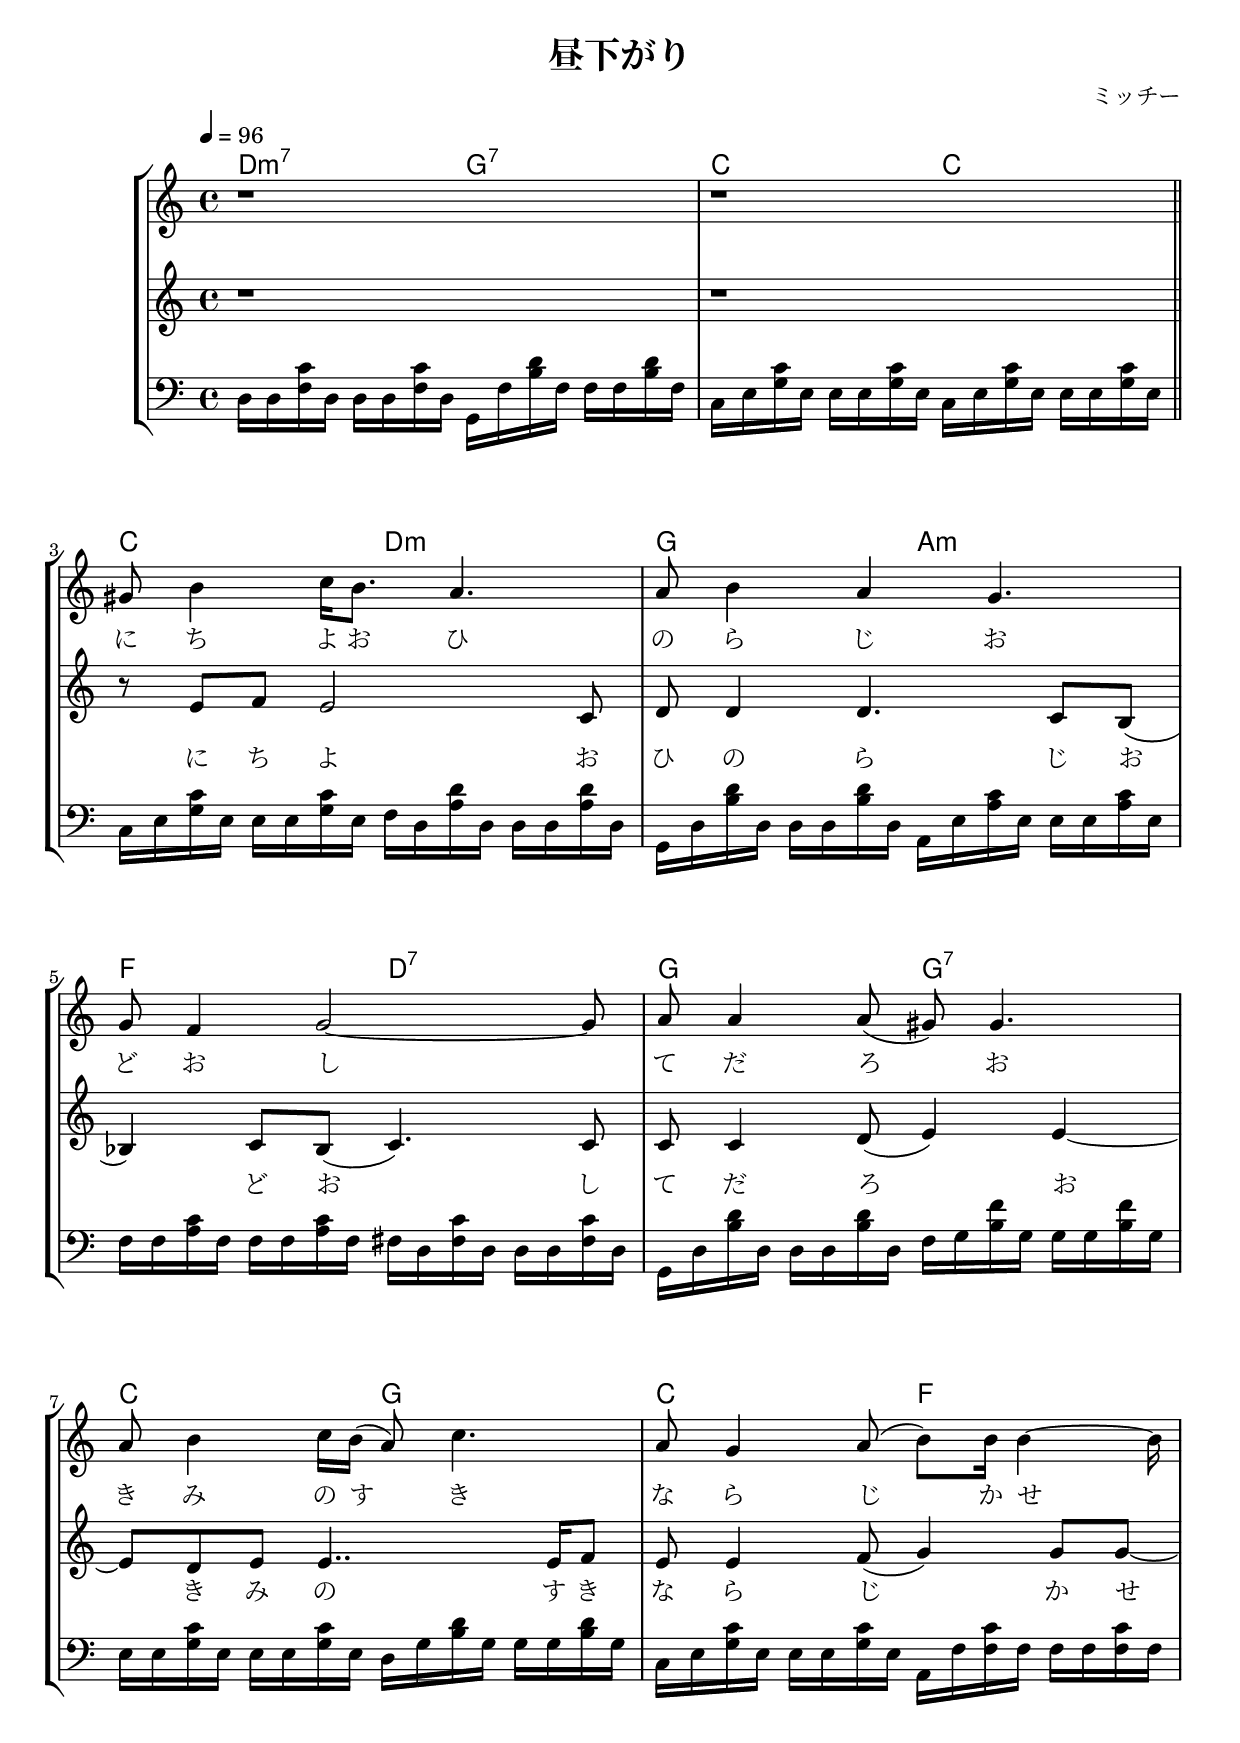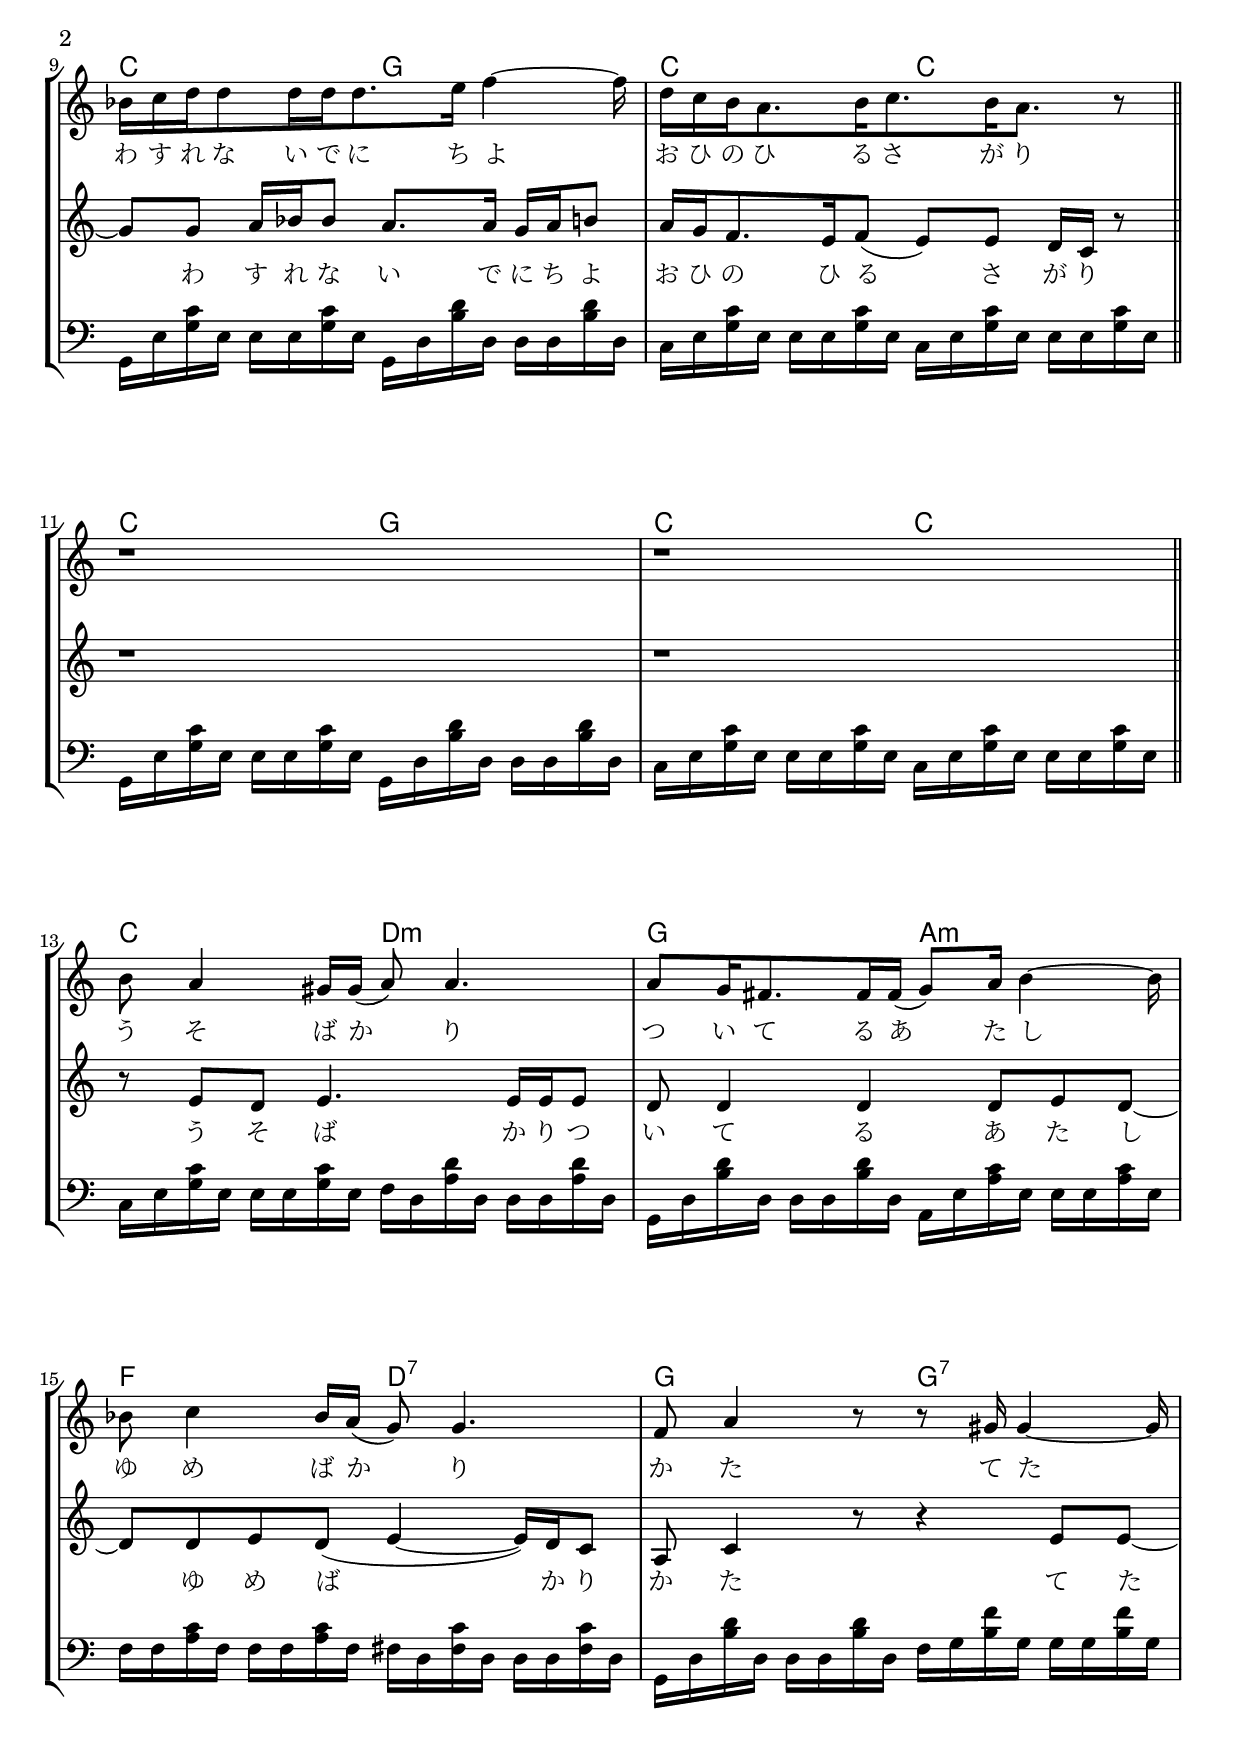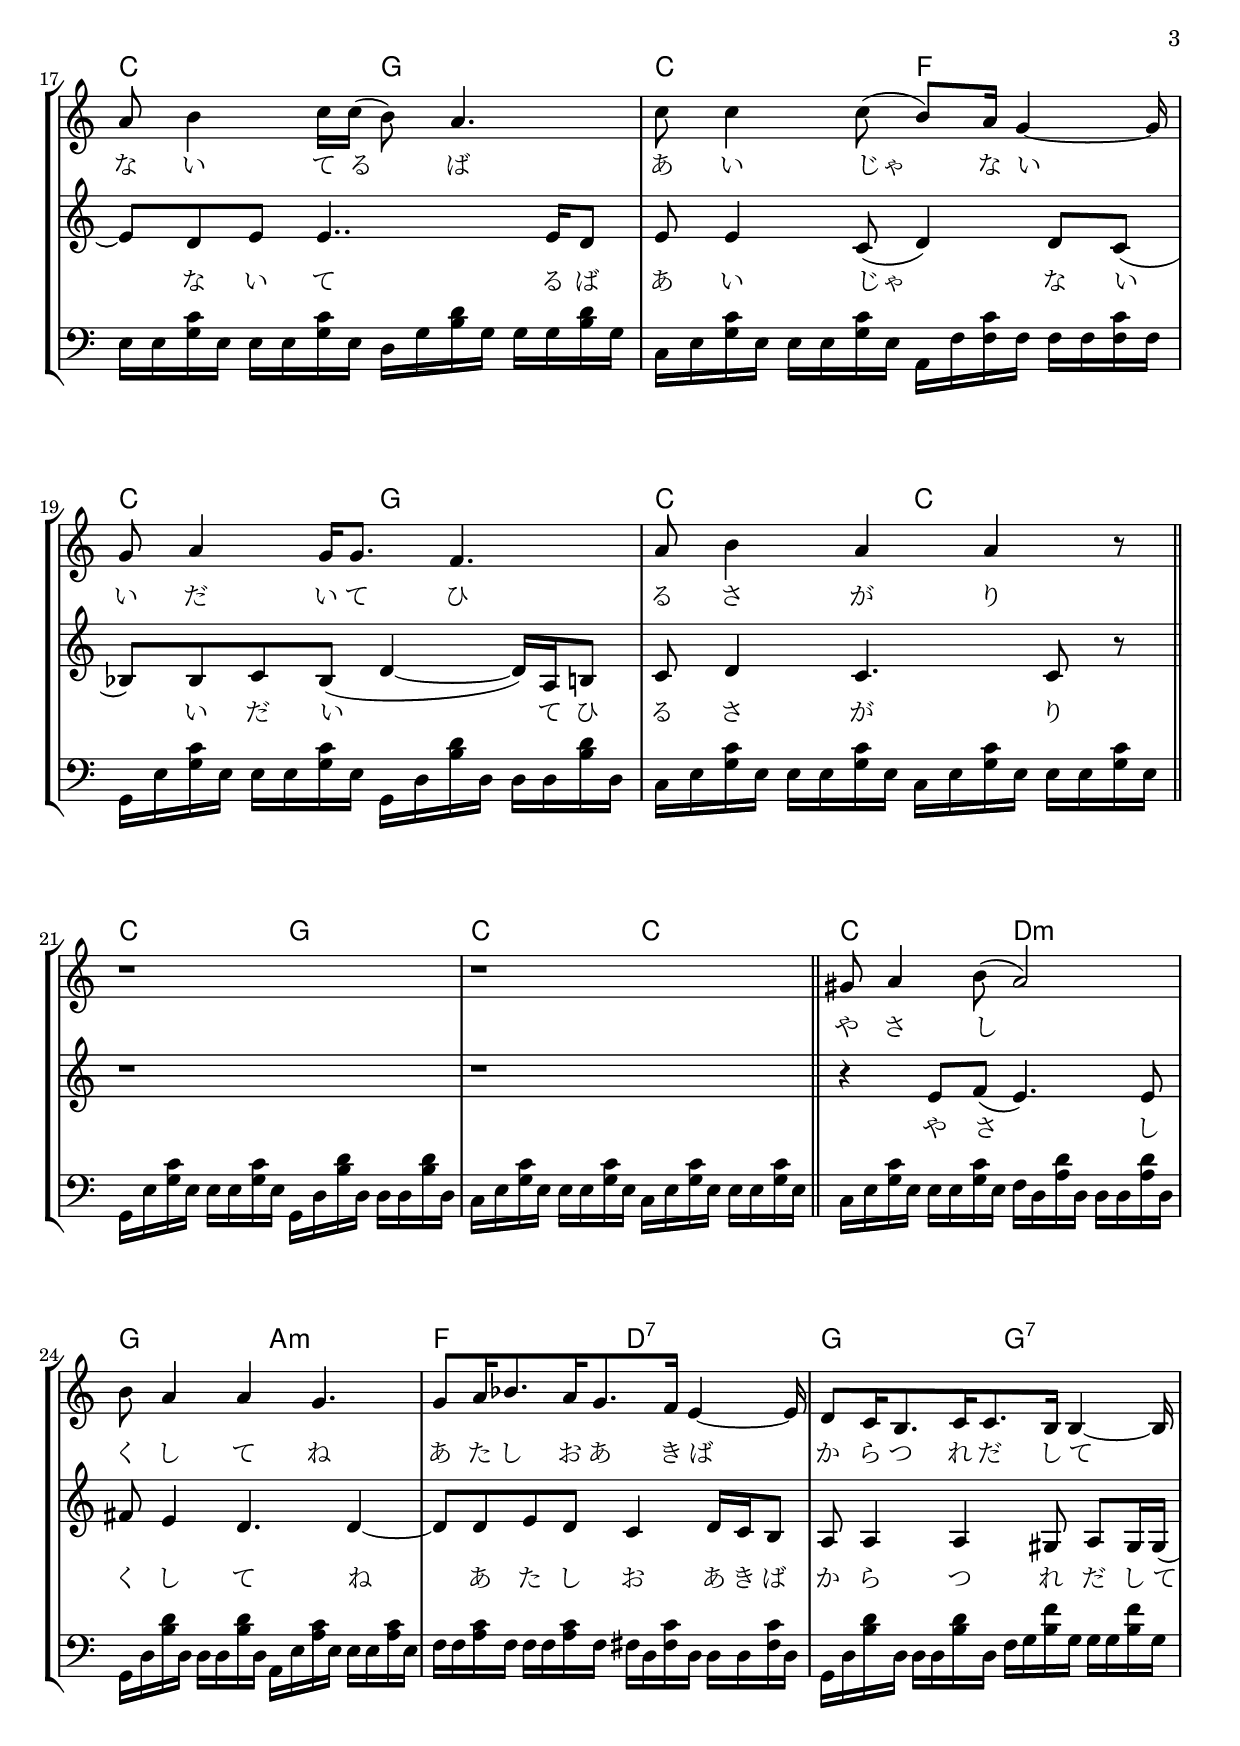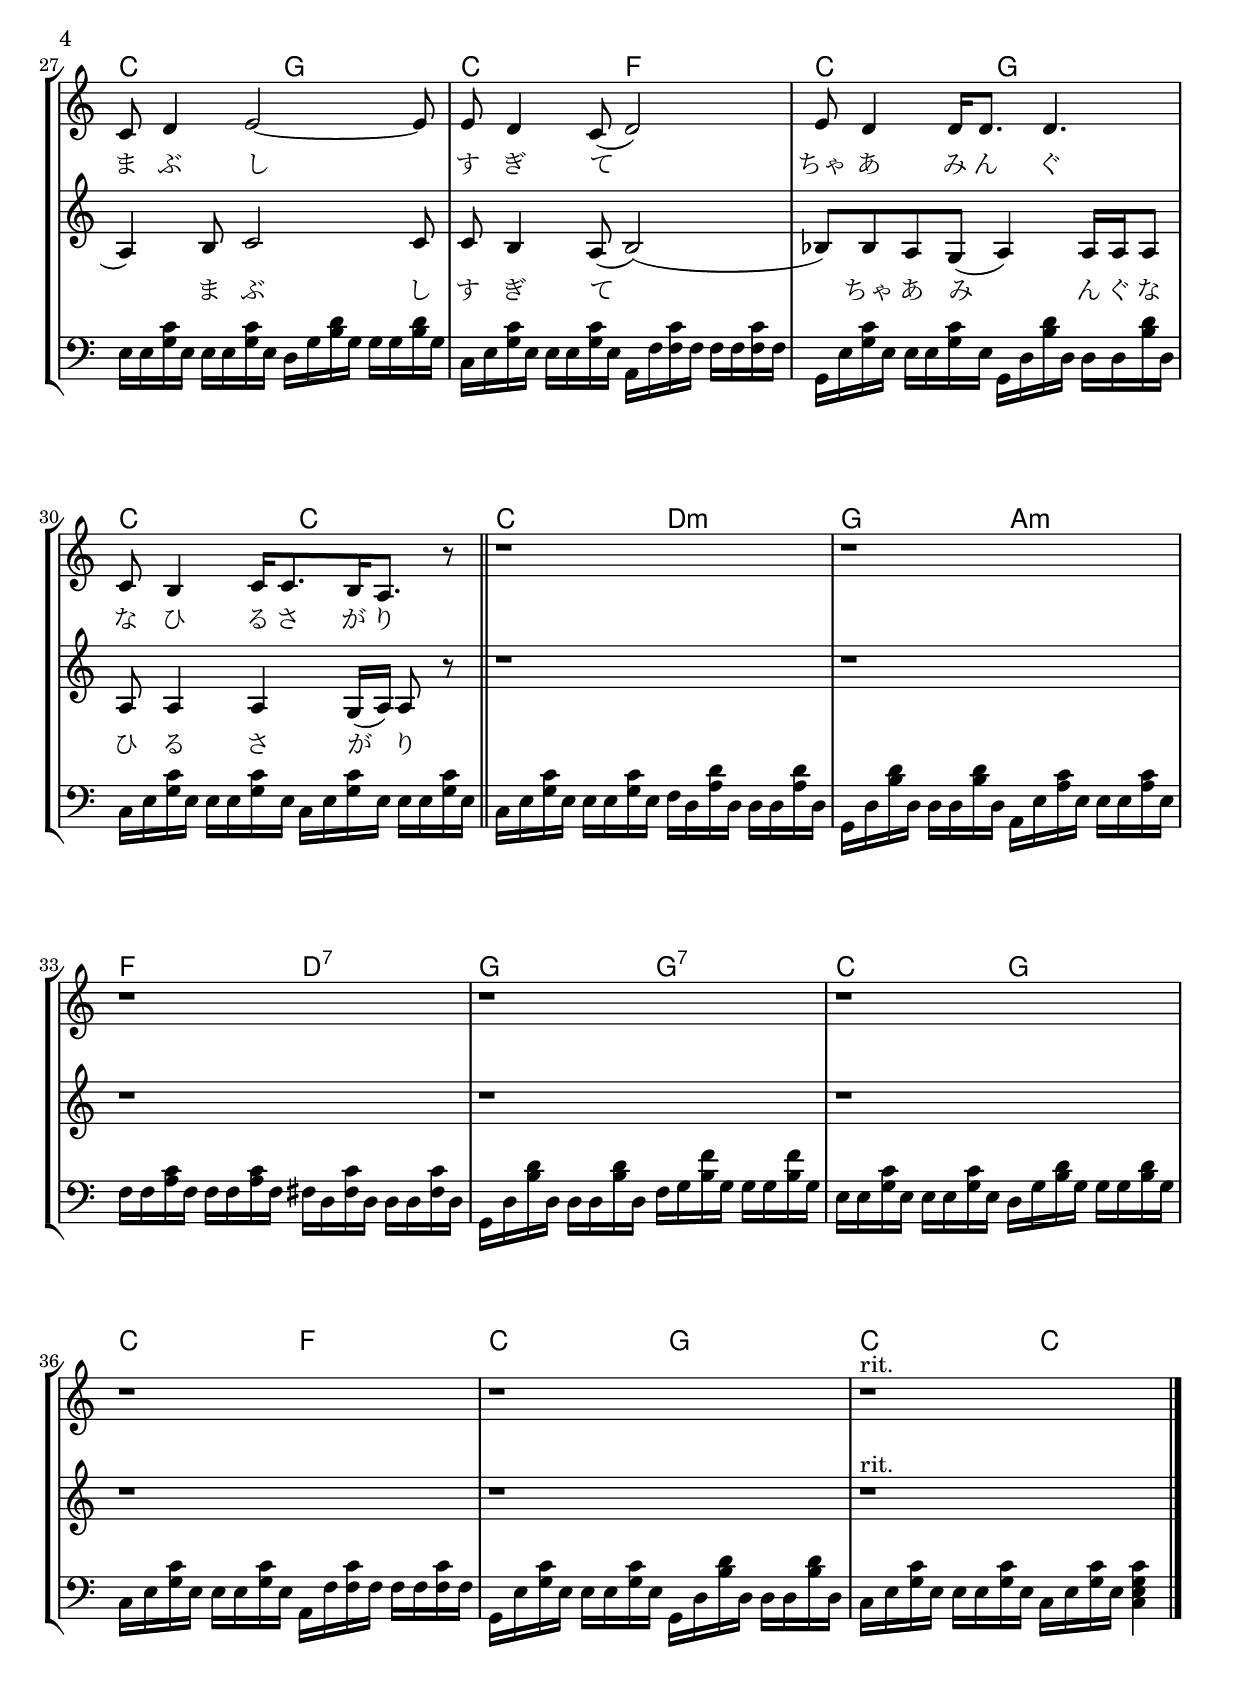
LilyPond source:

\version "2.12.1"

\header {
	title = \markup {昼下がり}
	composer = \markup \center-column {ミッチー}
}

harmony = \chordmode {
	d2:min7 g:7 c c 

	c d:m g a:m f d:7 g g:7 c g c f c g c c 

	c g c c 

	c d:m g a:m f d:7 g g:7 c g c f c g c c 

	c g c c 

	c d:m g a:m f d:7 g g:7 c g c f c g c c 

	c d:m g a:m f d:7 g g:7 c g c f c g c c 
}

melody = {
	\key c \major
	\tempo 4 = 96
	r1 | r1   
	\set Staff.midiInstrument = #"fss0.35"
	gis'8  b'4  c''16  b'8.  a'4. 
	a'8  b'4  a'4  g'4. 
	g'8  f'4  g'2~g'8 
	a'8  a'4  a'8  (gis'8)  gis'4. 
	a'8  b'4  c''16  b'16  (a'8)  c''4. 
	a'8  g'4  a'8  (b'8)  b'16  b'4~b'16 
	bes'16  c''16  d''16  d''8  d''16  d''16  d''8.  e''16  f''4~f''16 
	d''16  c''16  b'16  a'8.  b'16  c''8.  b'16  a'8.  	r8 	r1 | r1   
	\set Staff.midiInstrument = #"fss0.35"
	b'8  a'4  gis'16  gis'16  (a'8)  a'4. 
	a'8  g'16  fis'8.  fis'16  fis'16  (g'8)  a'16  b'4~b'16 
	bes'8  c''4  bes'16  a'16  (g'8)  g'4. 
	f'8  a'4  r8  r8  gis'16  gis'4~gis'16 
	a'8  b'4  c''16  c''16  (b'8)  a'4. 
	c''8  c''4  c''8  (b'8)  a'16  g'4~g'16 
	g'8  a'4  g'16  g'8.  f'4. 
	a'8  b'4  a'4  a'4  	r8 	r1 | r1   
	\set Staff.midiInstrument = #"fss0.35"
	gis'8  a'4  b'8  (a'2) 
	b'8  a'4  a'4  g'4. 
	g'8  a'16  bes'8.  a'16  g'8.  f'16  e'4~e'16 
	d'8  c'16  b8.  c'16  c'8.  b16  b4~b16 
	c'8  d'4  e'2~e'8 
	e'8  d'4  c'8  (d'2) 
	e'8  d'4  d'16  d'8.  d'4. 
	c'8  b4  c'16  c'8.  b16  a8.  	r8 	r1 | r1 | r1 | r1 | r1 | r1 | r1 | r1^"rit." \bar "|."
}

words = \lyricmode {
	
	に  ち  よ  お  ひ  の  ら  じ  お  ど  お  し  て  だ  ろ  お  き  み  の  す  き  な  ら  じ  か  せ  わ  す  れ  な  い  で  に  ち  よ  お  ひ  の  ひ  る  さ  が  り  
	
	う  そ  ば  か  り  つ  い  て  る  あ  た  し  ゆ  め  ば  か  り  か  た  て  た  な  い  て  る  ば  あ  い  じゃ  な  い  い  だ  い  て  ひ  る  さ  が  り  
	
	や  さ  し  く  し  て  ね  あ  た  し  お  あ  き  ば  か  ら  つ  れ  だ  し  て  ま  ぶ  し  す  ぎ  て  ちゃ  あ  み  ん  ぐ  な  ひ  る  さ  が  り  
	
}

secondmelody = {
	\key c \major
	\tempo 4 = 96
	r1 | r1   
	\set Staff.midiInstrument = #"fss0.32"
	r8 e'8  f'8  e'2  c'8 
	d'8  d'4  d'4.  c'8  b8 
	(bes4)  c'8  bes8  (c'4.)  c'8 
	c'8  c'4  d'8  (e'4)  e'4~ 
	e'8  d'8  e'8  e'4..  e'16  f'8 
	e'8  e'4  f'8  (g'4)  g'8  g'8~ 
	g'8  g'8  a'16  bes'16  bes'8  a'8.  a'16  g'16  a'16  b'8 
	a'16  g'16  f'8.  e'16  f'8  (e'8)  e'8  d'16  c'16  	r8 	r1 | r1   
	\set Staff.midiInstrument = #"fss0.32"
	r8 e'8  d'8  e'4.  e'16  e'16  e'8 
	d'8  d'4  d'4  d'8  e'8  d'8~ 
	d'8  d'8  e'8  d'8  (e'4~e'16)  d'16  c'8 
	a8  c'4  r8  r4  e'8  e'8~ 
	e'8  d'8  e'8  e'4..  e'16  d'8 
	e'8  e'4  c'8  (d'4)  d'8  c'8 
	(bes8)  bes8  c'8  bes8  (d'4~d'16)  a16  b8 
	c'8  d'4  c'4.  c'8  	r8 	r1 | r1   
	\set Staff.midiInstrument = #"fss0.32"
	r4 e'8  f'8  (e'4.)  e'8 
	fis'8  e'4  d'4.  d'4~ 
	d'8  d'8  e'8  d'8  c'4  d'16  c'16  b8 
	a8  a4  a4  gis8  a8  gis16  gis16 
	(a4)  b8  c'2  c'8 
	c'8  b4  a8  (b2) 
	(bes8)  bes8  a8  g8  (a4)  a16  a16  a8 
	a8  a4  a4  g16  (a16)  a8  	r8 	r1 | r1 | r1 | r1 | r1 | r1 | r1 | r1^"rit." \bar "|."
}

secondwords = \lyricmode {
	
	に  ち  よ  お  ひ  の  ら  じ  お  ど  お  し  て  だ  ろ  お  き  み  の  す  き  な  ら  じ  か  せ  わ  す  れ  な  い  で  に  ち  よ  お  ひ  の  ひ  る  さ  が  り  
	
	う  そ  ば  か  り  つ  い  て  る  あ  た  し  ゆ  め  ば  か  り  か  た  て  た  な  い  て  る  ば  あ  い  じゃ  な  い  い  だ  い  て  ひ  る  さ  が  り  
	
	や  さ  し  く  し  て  ね  あ  た  し  お  あ  き  ば  か  ら  つ  れ  だ  し  て  ま  ぶ  し  す  ぎ  て  ちゃ  あ  み  ん  ぐ  な  ひ  る  さ  が  り  
	
}

tempochange = {
	\tempo 4 = 96
	r1 | r1 \bar "||"
	\tempo 4 = 96
	r1 | r1 | r1 | r1 | r1 | r1 | r1 | r1 \bar "||"
	\tempo 4 = 96
	r1 | r1 \bar "||"
	\tempo 4 = 96
	r1 | r1 | r1 | r1 | r1 | r1 | r1 | r1 \bar "||"
	\tempo 4 = 96
	r1 | r1 \bar "||"
	\tempo 4 = 96
	r1 | r1 | r1 | r1 | r1 | r1 | r1 | r1 \bar "||"
	\tempo 4 = 96
	r1 | r1 | r1 | r1 | r1 | r1 | r1 | \tempo 4 = 72 r2 \tempo 4 = 64 r2 \bar "|."
}

mainacc = {
	\clef bass
	\set Staff.midiInstrument = #"Bagpipe"
	\key c \major
	\tempo 4 = 96
	d16 d <f c'> d d d <f c'> d
	g,16 f <b d'> f f f <b d'> f
	c16 e <g c'> e e e <g c'> e
	c16 e <g c'> e e e <g c'> e
	\bar "||"

	\set Staff.midiInstrument = #"Bagpipe"
	c16 e <g c'> e e e <g c'> e
	f16 d <a d'> d d d <a d'> d
	g,16 d <b d'> d d d <b d'> d
	a,16 e <a c'> e e e <a c'> e
	f16 f <a c'> f f f <a c'> f
	fis16 d <fis c'> d d d <fis c'> d
	g,16 d <b d'> d d d <b d'> d
	f16 g <b f'> g g g <b f'> g
	e16 e <g c'> e e e <g c'> e
	d16 g <b d'> g g g <b d'> g
	c16 e <g c'> e e e <g c'> e
	a,16 f <f c'> f f f <f c'> f
	g,16 e <g c'> e e e <g c'> e
	g,16 d <b d'> d d d <b d'> d
	c16 e <g c'> e e e <g c'> e
	c16 e <g c'> e e e <g c'> e
	\bar "||"

	\set Staff.midiInstrument = #"Bagpipe"
	g,16 e <g c'> e e e <g c'> e
	g,16 d <b d'> d d d <b d'> d
	c16 e <g c'> e e e <g c'> e
	c16 e <g c'> e e e <g c'> e
	\bar "||"

	\set Staff.midiInstrument = #"Bagpipe"
	c16 e <g c'> e e e <g c'> e
	f16 d <a d'> d d d <a d'> d
	g,16 d <b d'> d d d <b d'> d
	a,16 e <a c'> e e e <a c'> e
	f16 f <a c'> f f f <a c'> f
	fis16 d <fis c'> d d d <fis c'> d
	g,16 d <b d'> d d d <b d'> d
	f16 g <b f'> g g g <b f'> g
	e16 e <g c'> e e e <g c'> e
	d16 g <b d'> g g g <b d'> g
	c16 e <g c'> e e e <g c'> e
	a,16 f <f c'> f f f <f c'> f
	g,16 e <g c'> e e e <g c'> e
	g,16 d <b d'> d d d <b d'> d
	c16 e <g c'> e e e <g c'> e
	c16 e <g c'> e e e <g c'> e
	\bar "||"

	\set Staff.midiInstrument = #"Bagpipe"
	g,16 e <g c'> e e e <g c'> e
	g,16 d <b d'> d d d <b d'> d
	c16 e <g c'> e e e <g c'> e
	c16 e <g c'> e e e <g c'> e
	\bar "||"

	\set Staff.midiInstrument = #"Bagpipe"
	c16 e <g c'> e e e <g c'> e
	f16 d <a d'> d d d <a d'> d
	g,16 d <b d'> d d d <b d'> d
	a,16 e <a c'> e e e <a c'> e
	f16 f <a c'> f f f <a c'> f
	fis16 d <fis c'> d d d <fis c'> d
	g,16 d <b d'> d d d <b d'> d
	f16 g <b f'> g g g <b f'> g
	e16 e <g c'> e e e <g c'> e
	d16 g <b d'> g g g <b d'> g
	c16 e <g c'> e e e <g c'> e
	a,16 f <f c'> f f f <f c'> f
	g,16 e <g c'> e e e <g c'> e
	g,16 d <b d'> d d d <b d'> d
	c16 e <g c'> e e e <g c'> e
	c16 e <g c'> e e e <g c'> e
	\bar "||"

	\set Staff.midiInstrument = #"Bagpipe"
	c16 e <g c'> e e e <g c'> e
	f16 d <a d'> d d d <a d'> d
	g,16 d <b d'> d d d <b d'> d
	a,16 e <a c'> e e e <a c'> e
	f16 f <a c'> f f f <a c'> f
	fis16 d <fis c'> d d d <fis c'> d
	g,16 d <b d'> d d d <b d'> d
	f16 g <b f'> g g g <b f'> g
	e16 e <g c'> e e e <g c'> e
	d16 g <b d'> g g g <b d'> g
	c16 e <g c'> e e e <g c'> e
	a,16 f <f c'> f f f <f c'> f
	g,16 e <g c'> e e e <g c'> e
	g,16 d <b d'> d d d <b d'> d
	c16 e <g c'> e e e <g c'> e
	c16 e <g c'> e <c e g c'>4
	\bar "|."
}

subacc = {
	\clef bass
	\set Staff.midiInstrument = #"Shamisen"
	\key c \major
	\tempo 4 = 96
	d16 <d f c'>16 d8 <d f c'>8 d8
	g,16 <f b d'>16 g,8 <f b d'>8 g,8
	c16 <e g c'>16 c8 <e g c'>8 c8
	c16 <e g c'>16 c8 <e g c'>8 c8
	\bar "||"

	\set Staff.midiInstrument = #"Shamisen"
	c16 <e g c'>16 c8 <e g c'>8 c8
	f16 <d a d'>16 f8 <d a d'>8 f8
	g,16 <d b d'>16 g,8 <d b d'>8 g,8
	a,16 <e a c'>16 a,8 <e a c'>8 a,8
	f16 <f a c'>16 f8 <f a c'>8 f8
	fis16 <d fis c'>16 fis8 <d fis c'>8 fis8
	g,16 <d b d'>16 g,8 <d b d'>8 g,8
	f16 <g b f'>16 f8 <g b f'>8 f8
	e16 <e g c'>16 e8 <e g c'>8 e8
	d16 <g b d'>16 d8 <g b d'>8 d8
	c16 <e g c'>16 c8 <e g c'>8 c8
	a,16 <f f c'>16 a,8 <f f c'>8 a,8
	g,16 <e g c'>16 g,8 <e g c'>8 g,8
	g,16 <d b d'>16 g,8 <d b d'>8 g,8
	c16 <e g c'>16 c8 <e g c'>8 c8
	c16 <e g c'>16 c8 <e g c'>8 c8
	\bar "||"

	\set Staff.midiInstrument = #"Shamisen"
	g,16 <e g c'>16 g,8 <e g c'>8 g,8
	g,16 <d b d'>16 g,8 <d b d'>8 g,8
	c16 <e g c'>16 c8 <e g c'>8 c8
	c16 <e g c'>16 c8 <e g c'>8 c8
	\bar "||"

	\set Staff.midiInstrument = #"Shamisen"
	c16 <e g c'>16 c8 <e g c'>8 c8
	f16 <d a d'>16 f8 <d a d'>8 f8
	g,16 <d b d'>16 g,8 <d b d'>8 g,8
	a,16 <e a c'>16 a,8 <e a c'>8 a,8
	f16 <f a c'>16 f8 <f a c'>8 f8
	fis16 <d fis c'>16 fis8 <d fis c'>8 fis8
	g,16 <d b d'>16 g,8 <d b d'>8 g,8
	f16 <g b f'>16 f8 <g b f'>8 f8
	e16 <e g c'>16 e8 <e g c'>8 e8
	d16 <g b d'>16 d8 <g b d'>8 d8
	c16 <e g c'>16 c8 <e g c'>8 c8
	a,16 <f f c'>16 a,8 <f f c'>8 a,8
	g,16 <e g c'>16 g,8 <e g c'>8 g,8
	g,16 <d b d'>16 g,8 <d b d'>8 g,8
	c16 <e g c'>16 c8 <e g c'>8 c8
	c16 <e g c'>16 c8 <e g c'>8 c8
	\bar "||"

	\set Staff.midiInstrument = #"Shamisen"
	g,16 <e g c'>16 g,8 <e g c'>8 g,8
	g,16 <d b d'>16 g,8 <d b d'>8 g,8
	c16 <e g c'>16 c8 <e g c'>8 c8
	c16 <e g c'>16 c8 <e g c'>8 c8
	\bar "||"

	\set Staff.midiInstrument = #"Shamisen"
	c16 <e g c'>16 c8 <e g c'>8 c8
	f16 <d a d'>16 f8 <d a d'>8 f8
	g,16 <d b d'>16 g,8 <d b d'>8 g,8
	a,16 <e a c'>16 a,8 <e a c'>8 a,8
	f16 <f a c'>16 f8 <f a c'>8 f8
	fis16 <d fis c'>16 fis8 <d fis c'>8 fis8
	g,16 <d b d'>16 g,8 <d b d'>8 g,8
	f16 <g b f'>16 f8 <g b f'>8 f8
	e16 <e g c'>16 e8 <e g c'>8 e8
	d16 <g b d'>16 d8 <g b d'>8 d8
	c16 <e g c'>16 c8 <e g c'>8 c8
	a,16 <f f c'>16 a,8 <f f c'>8 a,8
	g,16 <e g c'>16 g,8 <e g c'>8 g,8
	g,16 <d b d'>16 g,8 <d b d'>8 g,8
	c16 <e g c'>16 c8 <e g c'>8 c8
	c16 <e g c'>16 c8 <e g c'>8 c8
	\bar "||"

	\set Staff.midiInstrument = #"Shamisen"
	c16 <e g c'>16 c8 <e g c'>8 c8
	f16 <d a d'>16 f8 <d a d'>8 f8
	g,16 <d b d'>16 g,8 <d b d'>8 g,8
	a,16 <e a c'>16 a,8 <e a c'>8 a,8
	f16 <f a c'>16 f8 <f a c'>8 f8
	fis16 <d fis c'>16 fis8 <d fis c'>8 fis8
	g,16 <d b d'>16 g,8 <d b d'>8 g,8
	f16 <g b f'>16 f8 <g b f'>8 f8
	e16 <e g c'>16 e8 <e g c'>8 e8
	d16 <g b d'>16 d8 <g b d'>8 d8
	c16 <e g c'>16 c8 <e g c'>8 c8
	a,16 <f f c'>16 a,8 <f f c'>8 a,8
	g,16 <e g c'>16 g,8 <e g c'>8 g,8
	g,16 <d b d'>16 g,8 <d b d'>8 g,8
	c16 <e g c'>16 c8 <e g c'>8 c8
	c16 <e g c'>16 c8 <e g c'>8 c8
	\bar "|."
}

percA = {
	\drummode {
	r8 cymr8 cymr8 cymr8 cymr8 cymr8 cymr8 cymr8  |cymr8 cymr8 cymr4 cymr8 cymr4.  \bar "||"
	r8 cymr8 cymr8 cymr8 cymr8 cymr8 cymr8 cymr8  |cymr8 cymr8 cymr8 cymr8 cymr8 cymr8 cymr8 cymr8  |cymr8 cymr8 cymr8 cymr8 cymr8 cymr8 cymr8 cymr8  |cymr8 cymr8 cymr8 cymr8 cymr8 cymr8 cymr8 cymr8  |r8 cymr8 cymr8 cymr8 cymr8 cymr8 cymr8 cymr8  |cymr8 cymr8 cymr8 cymr8 cymr8 cymr8 cymr8 cymr8  |cymr8 cymr8 cymr8 cymr8 cymr8 cymr8 cymr8 cymr8  |cymr8 cymr8 cymr4 cymr8 cymr4.  \bar "||"
	r8 cymr8 cymr8 cymr8 cymr8 cymr8 cymr8 cymr8  |cymr8 cymr8 cymr4 cymr8 cymr4.  \bar "||"
	r8 cymr8 cymr8 cymr8 cymr8 cymr8 cymr8 cymr8  |cymr8 cymr8 cymr8 cymr8 cymr8 cymr8 cymr8 cymr8  |cymr8 cymr8 cymr8 cymr8 cymr8 cymr8 cymr8 cymr8  |cymr8 cymr8 cymr8 cymr8 cymr8 cymr8 cymr8 cymr8  |r8 cymr8 cymr8 cymr8 cymr8 cymr8 cymr8 cymr8  |cymr8 cymr8 cymr8 cymr8 cymr8 cymr8 cymr8 cymr8  |cymr8 cymr8 cymr8 cymr8 cymr8 cymr8 cymr8 cymr8  |cymr8 cymr8 cymr4 cymr8 cymr4.  \bar "||"
	r8 cymr8 cymr8 cymr8 cymr8 cymr8 cymr8 cymr8  |cymr8 cymr8 cymr4 cymr8 cymr4.  \bar "||"
	r8 cymr8 cymr8 cymr8 cymr8 cymr8 cymr8 cymr8  |cymr8 cymr8 cymr8 cymr8 cymr8 cymr8 cymr8 cymr8  |cymr8 cymr8 cymr8 cymr8 cymr8 cymr8 cymr8 cymr8  |cymr8 cymr8 cymr8 cymr8 cymr8 cymr8 cymr8 cymr8  |r8 cymr8 cymr8 cymr8 cymr8 cymr8 cymr8 cymr8  |cymr8 cymr8 cymr8 cymr8 cymr8 cymr8 cymr8 cymr8  |cymr8 cymr8 cymr8 cymr8 cymr8 cymr8 cymr8 cymr8  |cymr8 cymr8 cymr4 cymr8 cymr4.  \bar "||"
	r8 cymr8 cymr8 cymr8 cymr8 cymr8 cymr8 cymr8  |cymr8 cymr8 cymr8 cymr8 cymr8 cymr8 cymr8 cymr8  |cymr8 cymr8 cymr8 cymr8 cymr8 cymr8 cymr8 cymr8  |cymr8 cymr8 cymr8 cymr8 cymr8 cymr8 cymr8 cymr8  |r8 cymr8 cymr8 cymr8 cymr8 cymr8 cymr8 cymr8  |cymr8 cymr8 cymr8 cymr8 cymr8 cymr8 cymr8 cymr8  |cymr8 cymr8 cymr8 cymr8 cymr8 cymr8 cymr8 cymr8  |cymr8 cymr8 cymr4 cymr8 cymr4.  \bar "|."
	}
}

percB = {
	\drummode {
	r4 sn8 sn4. sn4  |r8 sn8 sn4 sn8 sn8 sn16 sn16 sn16 sn16  \bar "||"
	r4 sn8 sn4. sn4  |r4 sn8 sn4. sn4  |r4 sn8 sn4. sn4  |r4 sn8 sn4. sn4  |r4 sn8 sn4. sn4  |r4 sn8 sn4. sn4  |r4 sn8 sn4. sn4  |r8 sn8 sn4 sn8 sn8 sn16 sn16 sn16 sn16  \bar "||"
	r4 sn8 sn4. sn4  |r8 sn8 sn4 sn8 sn8 sn16 sn16 sn16 sn16  \bar "||"
	r4 sn8 sn4. sn4  |r4 sn8 sn4. sn4  |r4 sn8 sn4. sn4  |r4 sn8 sn4. sn4  |r4 sn8 sn4. sn4  |r4 sn8 sn4. sn4  |r4 sn8 sn4. sn4  |r8 sn8 sn4 sn8 sn8 sn16 sn16 sn16 sn16  \bar "||"
	r4 sn8 sn4. sn4  |r8 sn8 sn4 sn8 sn8 sn16 sn16 sn16 sn16  \bar "||"
	r4 sn8 sn4. sn4  |r4 sn8 sn4. sn4  |r4 sn8 sn4. sn4  |r4 sn8 sn4. sn4  |r4 sn8 sn4. sn4  |r4 sn8 sn4. sn4  |r4 sn8 sn4. sn4  |r8 sn8 sn4 sn8 sn8 sn16 sn16 sn16 sn16  \bar "||"
	r4 sn8 sn4. sn4  |r4 sn8 sn4. sn4  |r4 sn8 sn4. sn4  |r4 sn8 sn4. sn4  |r4 sn8 sn4. sn4  |r4 sn8 sn4. sn4  |r4 sn8 sn4. sn4  |r8 sn8 sn4 sn8 sn8 sn16 sn16 sn16 sn16  \bar "|."
	}
}

percC = {
	\drummode {
	bd4 bd4 bd4 bd4  |bd4. bd8 bd4 bd8 bd8  \bar "||"
	bd4 bd4 bd4 bd4  |bd4 bd4 bd8 bd8 bd4  |bd4 bd4 bd4 bd4  |bd4 bd4 bd8 bd8 bd4  |bd4 bd4 bd4 bd4  |bd4 bd4 bd8 bd8 bd4  |bd4 bd4 bd4 bd4  |bd4. bd8 bd4 bd8 bd8  \bar "||"
	bd4 bd4 bd4 bd4  |bd4. bd8 bd4 bd8 bd8  \bar "||"
	bd4 bd4 bd4 bd4  |bd4 bd4 bd8 bd8 bd4  |bd4 bd4 bd4 bd4  |bd4 bd4 bd8 bd8 bd4  |bd4 bd4 bd4 bd4  |bd4 bd4 bd8 bd8 bd4  |bd4 bd4 bd4 bd4  |bd4. bd8 bd4 bd8 bd8  \bar "||"
	bd4 bd4 bd4 bd4  |bd4. bd8 bd4 bd8 bd8  \bar "||"
	bd4 bd4 bd4 bd4  |bd4 bd4 bd8 bd8 bd4  |bd4 bd4 bd4 bd4  |bd4 bd4 bd8 bd8 bd4  |bd4 bd4 bd4 bd4  |bd4 bd4 bd8 bd8 bd4  |bd4 bd4 bd4 bd4  |bd4. bd8 bd4 bd8 bd8  \bar "||"
	bd4 bd4 bd4 bd4  |bd4 bd4 bd8 bd8 bd4  |bd4 bd4 bd4 bd4  |bd4 bd4 bd8 bd8 bd4  |bd4 bd4 bd4 bd4  |bd4 bd4 bd8 bd8 bd4  |bd4 bd4 bd4 bd4  |bd4. bd8 bd4 bd8 bd8  \bar "|."
	}
}

percD = {
	\drummode {
	cymc1  |r1 \bar "||"
	cymc1  |r1 |r1 |r1 |cymc1  |r1 |r1 |r1 \bar "||"
	cymc1  |r1 \bar "||"
	cymc1  |r1 |r1 |r1 |cymc1  |r1 |r1 |r1 \bar "||"
	cymc1  |r1 \bar "||"
	cymc1  |r1 |r1 |r1 |cymc1  |r1 |r1 |r1 \bar "||"
	cymc1  |r1 |r1 |r1 |cymc1  |r1 |r1 |r1 \bar "|."
	}
}

percE = {
	\drummode {
	r1 |r4 r16 hhp8 hhp2 r16  \bar "||"
	r1 |r1 |r1 |r1 |r1 |r1 |r1 |r4 r16 hhp8 hhp2 r16  \bar "||"
	r1 |r4 r16 hhp8 hhp2 r16  \bar "||"
	r1 |r1 |r1 |r1 |r1 |r1 |r1 |r4 r16 hhp8 hhp2 r16  \bar "||"
	r1 |r4 r16 hhp8 hhp2 r16  \bar "||"
	r1 |r1 |r1 |r1 |r1 |r1 |r1 |r4 r16 hhp8 hhp2 r16  \bar "||"
	r1 |r1 |r1 |r1 |r1 |r1 |r1 |r4 r16 hhp8 hhp2 r16  \bar "|."
	}
}

percF = {
	\drummode {
	r1 |r4. hh2 r8  \bar "||"
	r1 |r1 |r1 |r1 |r1 |r1 |r1 |r4. hh2 r8  \bar "||"
	r1 |r4. hh2 r8  \bar "||"
	r1 |r1 |r1 |r1 |r1 |r1 |r1 |r4. hh2 r8  \bar "||"
	r1 |r4. hh2 r8  \bar "||"
	r1 |r1 |r1 |r1 |r1 |r1 |r1 |r4. hh2 r8  \bar "||"
	r1 |r1 |r1 |r1 |r1 |r1 |r1 |r4. hh2 r8  \bar "|."
	}
}

\score {
	<<
		\new StaffGroup <<
			\new ChordNames {\harmony}
			\new Voice = "melody" {\melody}
			\new Lyrics \lyricsto "melody" \words
			\new Voice = "secondmelody" {\secondmelody}
			\new Lyrics \lyricsto "secondmelody" \secondwords
			\new Staff = "mainacc" {\mainacc}
		>>
	>>
	\layout { }
}
